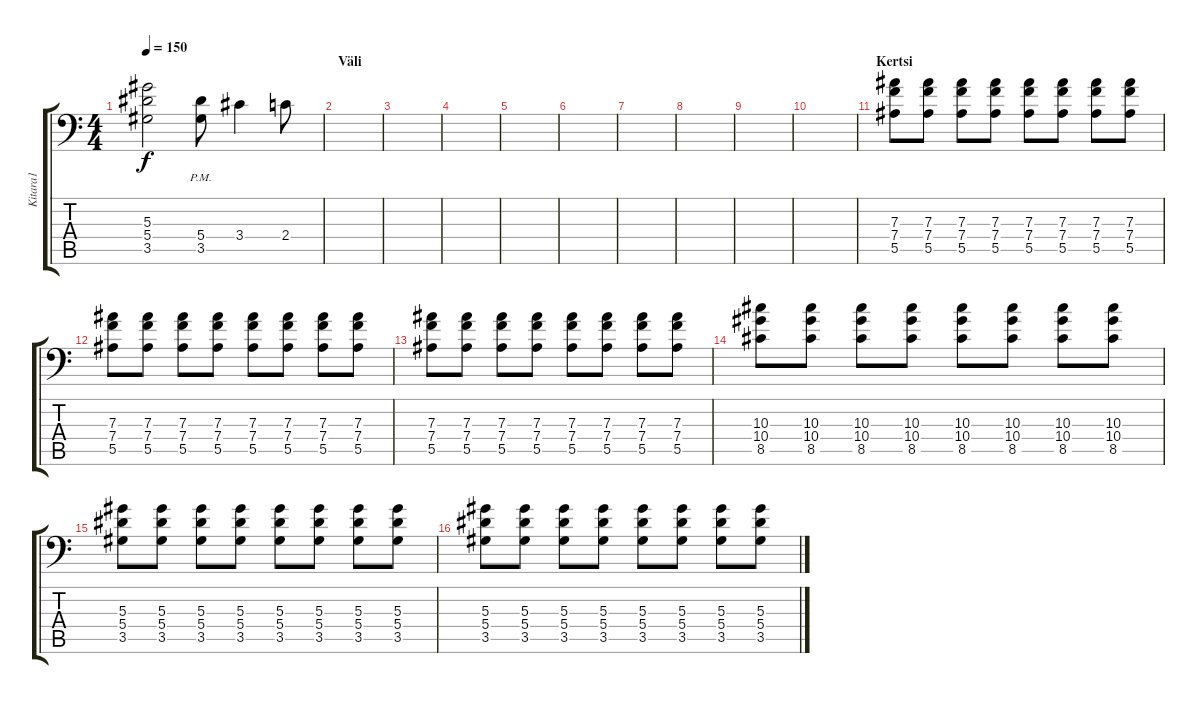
\track ("Kitara1" "Kitara1") {instrument distortionguitar}
\staff {score tabs}
\tuning (C4 G3 Eb3 Bb2 F2 Bb1) {hide}
\ts (4 4)
\tempo 150
\clef f4
\ks c
(5.3 5.4 3.5).2{dy f} (5.4{pm} 3.5{pm}).8 3.4.4 2.4.8 |
\section ("" "Väli")
|
|
|
|
|
|
|
|
|
\section ("" "Kertsi")
(7.3 7.4 5.5).8 (7.3 7.4 5.5).8 (7.3 7.4 5.5).8 (7.3 7.4 5.5).8 (7.3 7.4 5.5).8 (7.3 7.4 5.5).8 (7.3 7.4 5.5).8 (7.3 7.4 5.5).8 |
(7.3 7.4 5.5).8 (7.3 7.4 5.5).8 (7.3 7.4 5.5).8 (7.3 7.4 5.5).8 (7.3 7.4 5.5).8 (7.3 7.4 5.5).8 (7.3 7.4 5.5).8 (7.3 7.4 5.5).8 |
(7.3 7.4 5.5).8 (7.3 7.4 5.5).8 (7.3 7.4 5.5).8 (7.3 7.4 5.5).8 (7.3 7.4 5.5).8 (7.3 7.4 5.5).8 (7.3 7.4 5.5).8 (7.3 7.4 5.5).8 |
(10.3 10.4 8.5).8 (10.3 10.4 8.5).8 (10.3 10.4 8.5).8 (10.3 10.4 8.5).8 (10.3 10.4 8.5).8 (10.3 10.4 8.5).8 (10.3 10.4 8.5).8 (10.3 10.4 8.5).8 |
(5.3 5.4 3.5).8 (5.3 5.4 3.5).8 (5.3 5.4 3.5).8 (5.3 5.4 3.5).8 (5.3 5.4 3.5).8 (5.3 5.4 3.5).8 (5.3 5.4 3.5).8 (5.3 5.4 3.5).8 |
(5.3 5.4 3.5).8 (5.3 5.4 3.5).8 (5.3 5.4 3.5).8 (5.3 5.4 3.5).8 (5.3 5.4 3.5).8 (5.3 5.4 3.5).8 (5.3 5.4 3.5).8 (5.3 5.4 3.5).8
